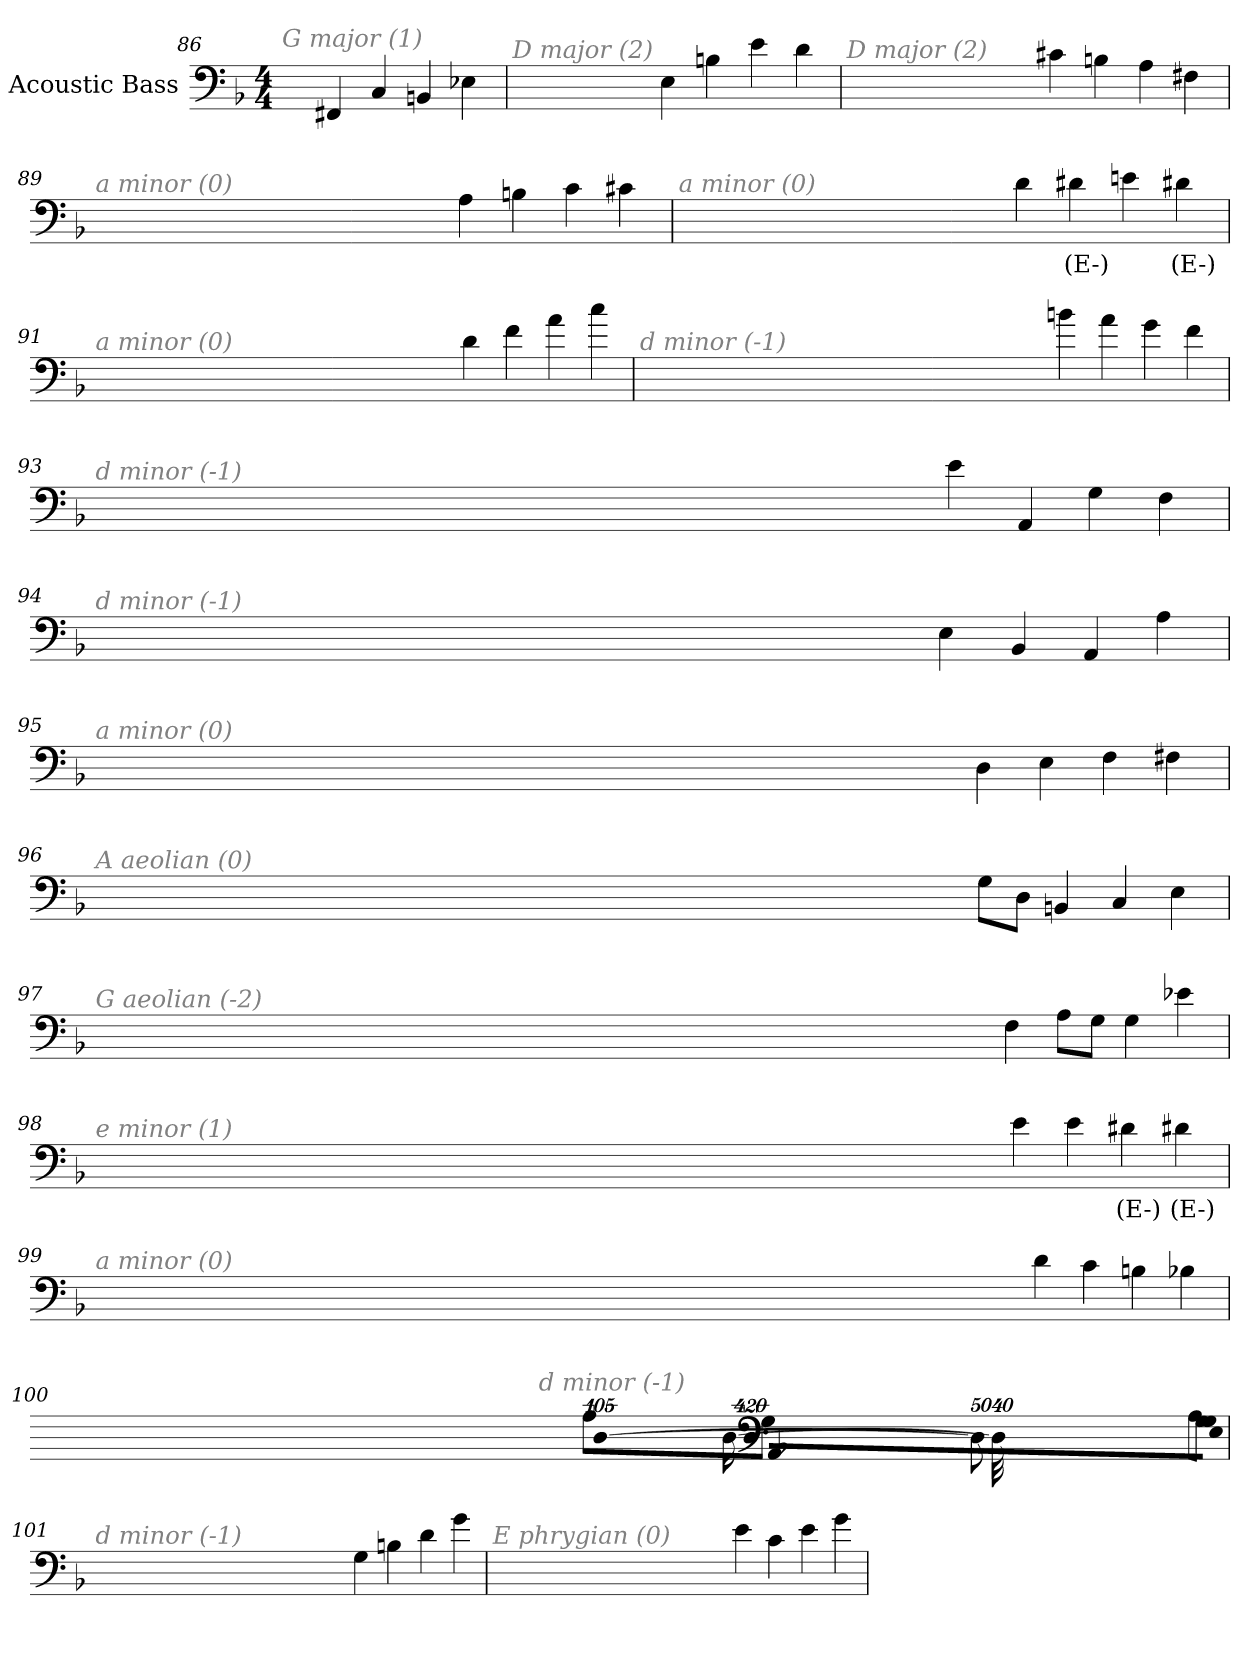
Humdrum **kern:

**kern	**text
*part1	*part1
*staff1	*staff1
*I"Acoustic Bass	*
*clefF4	*
*ITrd7c12	*
*k[b-]	*
*F:	*
*M4/4	*
=86	=86
!LO:TX:i:color=#808080:t=G major (1)	!
4FFF#X	.
4CC	.
4BBBn	.
4EE-X	.
=87	=87
!LO:TX:i:color=#808080:t=D major (2)	!
4EE	.
4BBn	.
4E	.
4D	.
=88	=88
!LO:TX:i:color=#808080:t=D major (2)	!
4C#X	.
4BBn	.
4AA	.
4FF#X	.
=89	=89
!LO:TX:i:color=#808080:t=a minor (0)	!
4AA	.
4BBn	.
4C	.
4C#X	.
=90	=90
!LO:TX:i:color=#808080:t=a minor (0)	!
4D	.
4D#Xi	(E-)
4En	.
4D#Xi	(E-)
=91	=91
!LO:TX:i:color=#808080:t=a minor (0)	!
4D	.
4F	.
4A	.
4c	.
=92	=92
!LO:TX:i:color=#808080:t=d minor (-1)	!
4Bn	.
4A	.
4G	.
4F	.
=93	=93
!LO:TX:i:color=#808080:t=d minor (-1)	!
4E	.
4AAA	.
4GG	.
4FF	.
=94	=94
!LO:TX:i:color=#808080:t=d minor (-1)	!
4EE	.
4BBB-	.
4AAA	.
4AA	.
=95	=95
!LO:TX:i:color=#808080:t=a minor (0)	!
4DD	.
4EE	.
4FF	.
4FF#X	.
=96	=96
!LO:TX:i:color=#808080:t=A aeolian (0)	!
8GGL	.
8DDJ	.
4BBBn	.
4CC	.
4EE	.
=97	=97
!LO:TX:i:color=#808080:t=G aeolian (-2)	!
4FF	.
8AAL	.
8GGJ	.
4GG	.
4E-X	.
=98	=98
!LO:TX:i:color=#808080:t=e minor (1)	!
4E	.
4E	.
4D#Xi	(E-)
4D#Xi	(E-)
=99	=99
!LO:TX:i:color=#808080:t=a minor (0)	!
4D	.
4C	.
4BBn	.
4BB-X	.
=100	=100
!LO:TX:i:color=#808080:t=d minor (-1)	!
8AAL	.
8GGJ	.
!LO:N:vis=8	!
40320%3347GGL	.
!LO:N:vis=8	!
40320%3347EE	.
!LO:N:vis=8	!
40320%3347AAAJ	.
!LO:N:vis=1024	!
[13440%13DD	.
8DD_	.
16DD_	.
32DD_	.
!LO:N:vis=1024%31	!
13440%407DD]	.
8AAL	.
8GGJ	.
=101	=101
!LO:TX:i:color=#808080:t=d minor (-1)	!
4GG	.
4BBn	.
4D	.
4G	.
=102	=102
!LO:TX:i:color=#808080:t=E phrygian (0)	!
4E	.
4C	.
4E	.
4G	.
=	=
*-	*-
